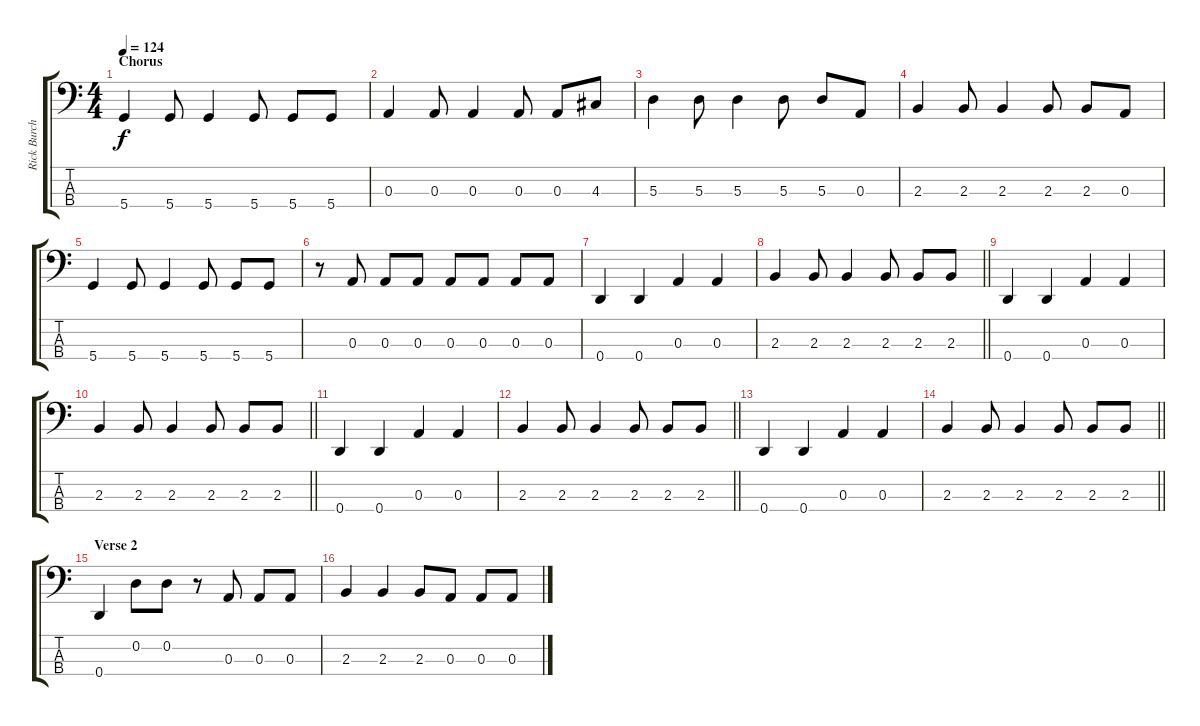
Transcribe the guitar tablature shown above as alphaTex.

\track ("Rick Burch - Bass" "Rick Burch") {instrument electricbassfinger}
\staff {score tabs}
\tuning (G2 D2 A1 D1) {hide}
\ts (4 4)
\section ("" "Chorus")
\tempo 124
\clef f4
\ks c
5.4.4{dy f} 5.4.8 5.4.4 5.4.8 5.4.8 5.4.8 |
0.3.4 0.3.8 0.3.4 0.3.8 0.3.8 4.3.8 |
5.3.4 5.3.8 5.3.4 5.3.8 5.3.8 0.3.8 |
2.3.4 2.3.8 2.3.4 2.3.8 2.3.8 0.3.8 |
5.4.4 5.4.8 5.4.4 5.4.8 5.4.8 5.4.8 |
r.8 0.3.8 0.3.8 0.3.8 0.3.8 0.3.8 0.3.8 0.3.8 |
0.4.4 0.4.4 0.3.4 0.3.4 |
\barLineRight lightlight
2.3.4 2.3.8 2.3.4 2.3.8 2.3.8 2.3.8 |
0.4.4 0.4.4 0.3.4 0.3.4 |
\barLineRight lightlight
2.3.4 2.3.8 2.3.4 2.3.8 2.3.8 2.3.8 |
0.4.4 0.4.4 0.3.4 0.3.4 |
\barLineRight lightlight
2.3.4 2.3.8 2.3.4 2.3.8 2.3.8 2.3.8 |
0.4.4 0.4.4 0.3.4 0.3.4 |
\barLineRight lightlight
2.3.4 2.3.8 2.3.4 2.3.8 2.3.8 2.3.8 |
\section ("" "Verse 2")
0.4.4 0.2.8 0.2.8 r.8 0.3.8 0.3.8 0.3.8 |
2.3.4 2.3.4 2.3.8 0.3.8 0.3.8 0.3.8
